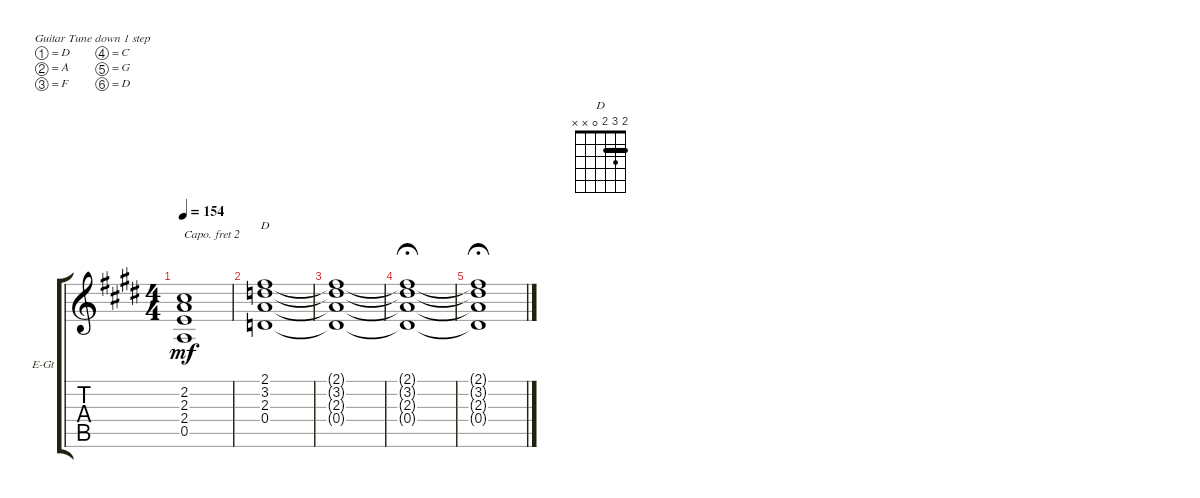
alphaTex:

\defaultSystemsLayout 4
\bracketExtendMode groupsimilarinstruments
\firstSystemTrackNameOrientation horizontal
\otherSystemsTrackNameOrientation horizontal
\track ("Acoustic Guitar" "E-Gt") {instrument electricguitarclean}
\staff {score tabs}
\capo 2
\tuning (D4 A3 F3 C3 G2 D2)
\chord ("D" 2 3 2 0 x x) {barre 2}
\ts (4 4)
\tempo 154
\clef g2
\scale
0.333333
\ks e
(0.5{t} 2.4{t} 2.3{t} 2.2{t}).1{dy mf} |
\scale
0.333333 (0.4 2.3 3.2 2.1).1{ch "D"} |
(0.4{t} 2.3{t} 3.2{t} 2.1{t}).1 |
(0.4{t} 2.3{t} 3.2{t} 2.1{t}).1{fermata (medium 0.5)} |
(0.4{t} 2.3{t} 3.2{t} 2.1{t}).1{fermata (medium 0.5)}
